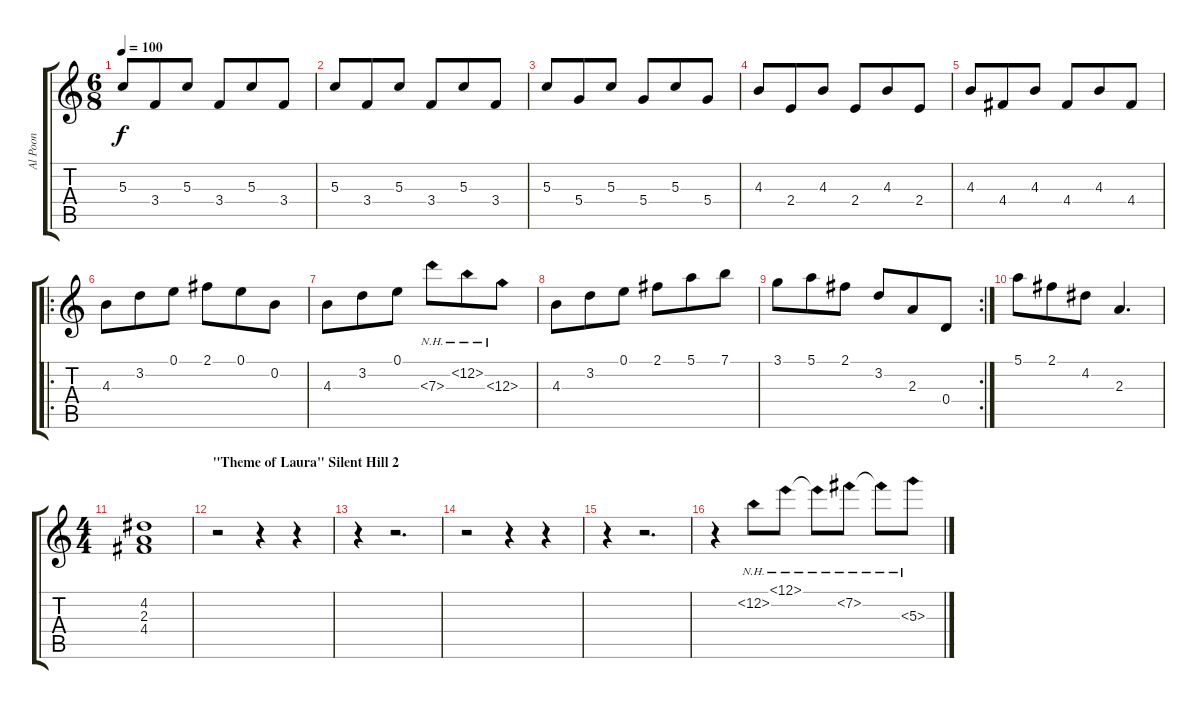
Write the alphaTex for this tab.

\track ("Al Poon" "Al Poon") {instrument acousticguitarsteel}
\staff {score tabs}
\tuning (E4 B3 G3 D3 A2 E2) {hide}
\ts (6 8)
\tempo 100
\clef g2
\ks c
5.3.8{dy f} 3.4.8 5.3.8 3.4.8 5.3.8 3.4.8 |
5.3.8 3.4.8 5.3.8 3.4.8 5.3.8 3.4.8 |
5.3.8 5.4.8 5.3.8 5.4.8 5.3.8 5.4.8 |
4.3.8 2.4.8 4.3.8 2.4.8 4.3.8 2.4.8 |
4.3.8 4.4.8 4.3.8 4.4.8 4.3.8 4.4.8 |
\ro
4.3.8 3.2.8 0.1.8 2.1.8 0.1.8 0.2.8 |
4.3.8 3.2.8 0.1.8 7.3{nh}.8 12.2{nh}.8 12.3{nh}.8 |
4.3.8 3.2.8 0.1.8 2.1.8 5.1.8 7.1.8 |
\rc 2
3.1.8 5.1.8 2.1.8 3.2.8 2.3.8 0.4.8 |
5.1.8 2.1.8 4.2.8 2.3.4{d} |
\ts (4 4)
(4.2 2.3 4.4).1 |
\section ("" "\"Theme of Laura\" Silent Hill 2")
r.2 r.4 r.4 |
r.4 r.2{d} |
r.2 r.4 r.4 |
r.4 r.2{d} |
r.4 12.2{nh}.8 12.1{nh}.8 12.1{nh t}.8 7.2{nh}.8 7.2{nh t}.8 5.3{nh}.8
